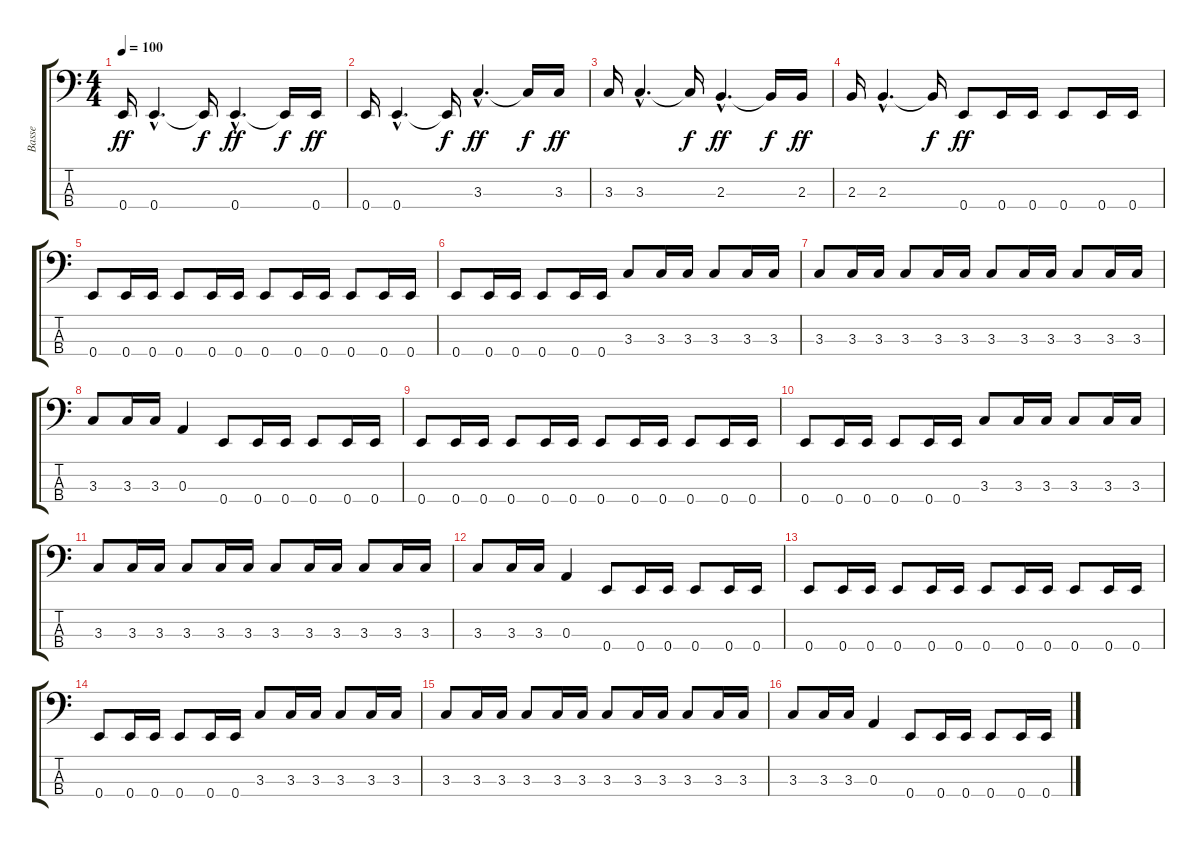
\track ("Basse" "Basse") {instrument electricbassfinger}
\staff {score tabs}
\tuning (G2 D2 A1 E1) {hide}
\ts (4 4)
\tempo 100
\clef f4
\ks c
0.4.16{dy ff} 0.4{hac}.4{d} 0.4{t}.16{dy f} 0.4{hac}.4{d dy ff} 0.4{t}.16{dy f} 0.4.16{dy ff} |
0.4.16 0.4{hac}.4{d} 0.4{t}.16{dy f} 3.3{hac}.4{d dy ff} 3.3{t}.16{dy f} 3.3.16{dy ff} |
3.3.16 3.3{hac}.4{d} 3.3{t}.16{dy f} 2.3{hac}.4{d dy ff} 2.3{t}.16{dy f} 2.3.16{dy ff} |
2.3.16 2.3{hac}.4{d} 2.3{t}.16{dy f} 0.4.8{dy ff} 0.4.16 0.4.16 0.4.8 0.4.16 0.4.16 |
0.4.8 0.4.16 0.4.16 0.4.8 0.4.16 0.4.16 0.4.8 0.4.16 0.4.16 0.4.8 0.4.16 0.4.16 |
0.4.8 0.4.16 0.4.16 0.4.8 0.4.16 0.4.16 3.3.8 3.3.16 3.3.16 3.3.8 3.3.16 3.3.16 |
3.3.8 3.3.16 3.3.16 3.3.8 3.3.16 3.3.16 3.3.8 3.3.16 3.3.16 3.3.8 3.3.16 3.3.16 |
3.3.8 3.3.16 3.3.16 0.3.4 0.4.8 0.4.16 0.4.16 0.4.8 0.4.16 0.4.16 |
0.4.8 0.4.16 0.4.16 0.4.8 0.4.16 0.4.16 0.4.8 0.4.16 0.4.16 0.4.8 0.4.16 0.4.16 |
0.4.8 0.4.16 0.4.16 0.4.8 0.4.16 0.4.16 3.3.8 3.3.16 3.3.16 3.3.8 3.3.16 3.3.16 |
3.3.8 3.3.16 3.3.16 3.3.8 3.3.16 3.3.16 3.3.8 3.3.16 3.3.16 3.3.8 3.3.16 3.3.16 |
3.3.8 3.3.16 3.3.16 0.3.4 0.4.8 0.4.16 0.4.16 0.4.8 0.4.16 0.4.16 |
0.4.8 0.4.16 0.4.16 0.4.8 0.4.16 0.4.16 0.4.8 0.4.16 0.4.16 0.4.8 0.4.16 0.4.16 |
0.4.8 0.4.16 0.4.16 0.4.8 0.4.16 0.4.16 3.3.8 3.3.16 3.3.16 3.3.8 3.3.16 3.3.16 |
3.3.8 3.3.16 3.3.16 3.3.8 3.3.16 3.3.16 3.3.8 3.3.16 3.3.16 3.3.8 3.3.16 3.3.16 |
3.3.8 3.3.16 3.3.16 0.3.4 0.4.8 0.4.16 0.4.16 0.4.8 0.4.16 0.4.16
